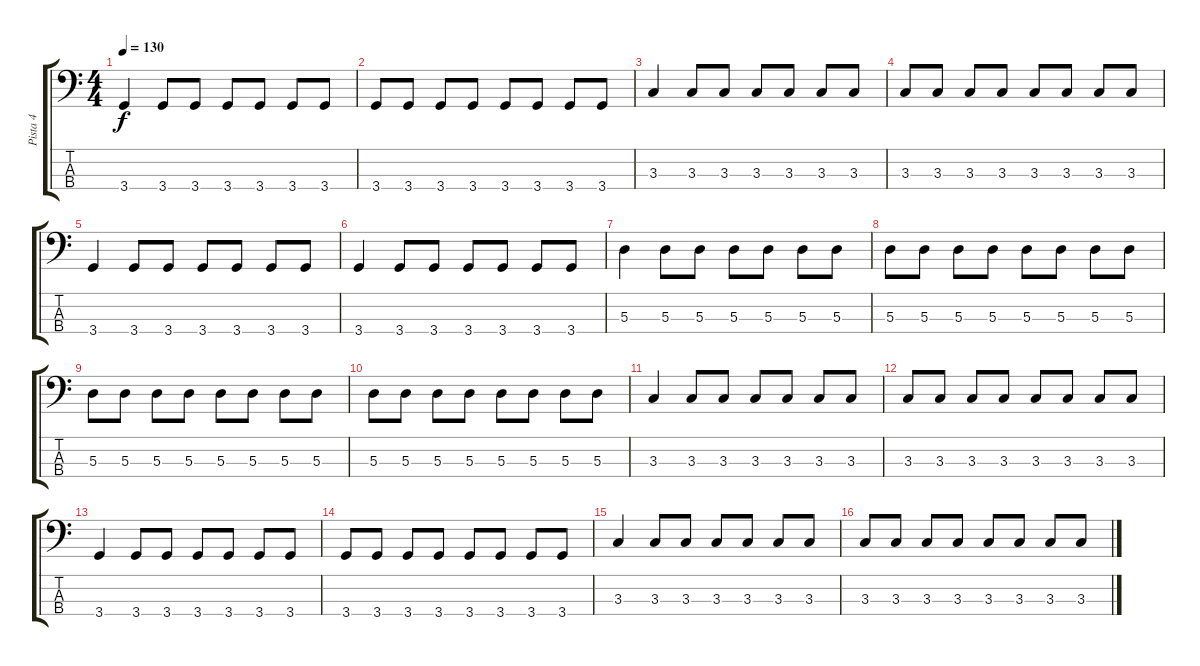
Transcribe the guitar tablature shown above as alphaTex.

\track ("Pista 4" "Pista 4") {instrument acousticbass}
\staff {score tabs}
\tuning (G2 D2 A1 E1) {hide}
\ts (4 4)
\tempo 130
\clef f4
\ks c
3.4.4{dy f} 3.4.8 3.4.8 3.4.8 3.4.8 3.4.8 3.4.8 |
3.4.8 3.4.8 3.4.8 3.4.8 3.4.8 3.4.8 3.4.8 3.4.8 |
3.3.4 3.3.8 3.3.8 3.3.8 3.3.8 3.3.8 3.3.8 |
3.3.8 3.3.8 3.3.8 3.3.8 3.3.8 3.3.8 3.3.8 3.3.8 |
3.4.4 3.4.8 3.4.8 3.4.8 3.4.8 3.4.8 3.4.8 |
3.4.4 3.4.8 3.4.8 3.4.8 3.4.8 3.4.8 3.4.8 |
5.3.4 5.3.8 5.3.8 5.3.8 5.3.8 5.3.8 5.3.8 |
5.3.8 5.3.8 5.3.8 5.3.8 5.3.8 5.3.8 5.3.8 5.3.8 |
5.3.8 5.3.8 5.3.8 5.3.8 5.3.8 5.3.8 5.3.8 5.3.8 |
5.3.8 5.3.8 5.3.8 5.3.8 5.3.8 5.3.8 5.3.8 5.3.8 |
3.3.4 3.3.8 3.3.8 3.3.8 3.3.8 3.3.8 3.3.8 |
3.3.8 3.3.8 3.3.8 3.3.8 3.3.8 3.3.8 3.3.8 3.3.8 |
3.4.4 3.4.8 3.4.8 3.4.8 3.4.8 3.4.8 3.4.8 |
3.4.8 3.4.8 3.4.8 3.4.8 3.4.8 3.4.8 3.4.8 3.4.8 |
3.3.4 3.3.8 3.3.8 3.3.8 3.3.8 3.3.8 3.3.8 |
3.3.8 3.3.8 3.3.8 3.3.8 3.3.8 3.3.8 3.3.8 3.3.8
